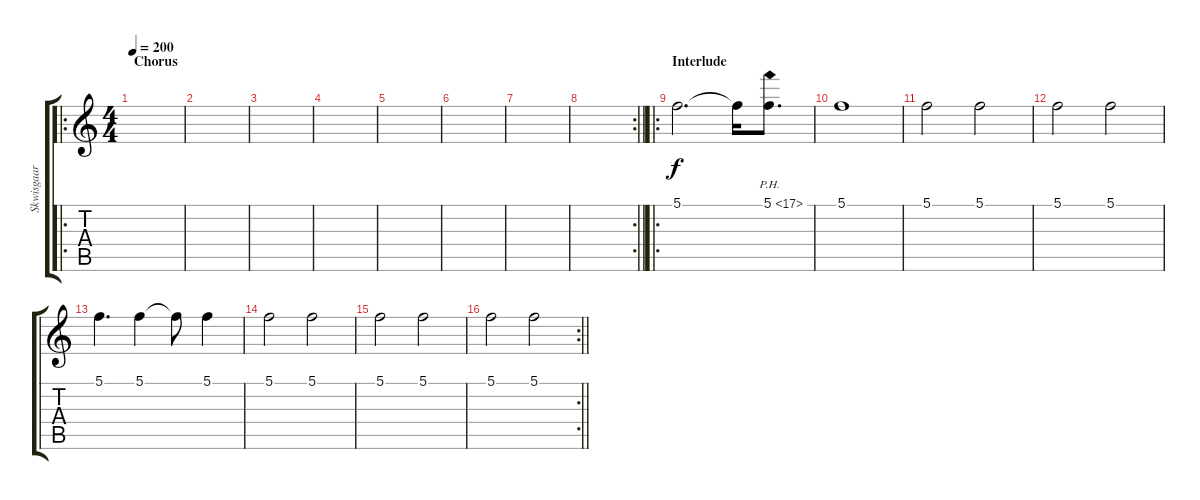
\track ("Skwisgaar Skwigelf (Harmony Guitar 1)" "Skwisgaar ") {instrument distortionguitar}
\staff {score tabs}
\tuning (C4 G3 Eb3 Bb2 F2 C2) {hide}
\ro
\ts (4 4)
\section ("" "Chorus")
\tempo 200
\clef g2
\ks c
|
|
|
|
|
|
|
\rc 2
\barLineRight lightlight
|
\ro
\section ("" "Interlude")
5.1.2{d} 5.1{t}.16 5.1{ph 12}.8{d} |
5.1.1 |
5.1.2 5.1.2 |
5.1.2 5.1.2 |
5.1.4{d} 5.1.4 5.1{t}.8 5.1.4 |
5.1.2 5.1.2 |
5.1.2 5.1.2 |
\rc 2
\barLineRight lightlight
5.1.2 5.1.2
